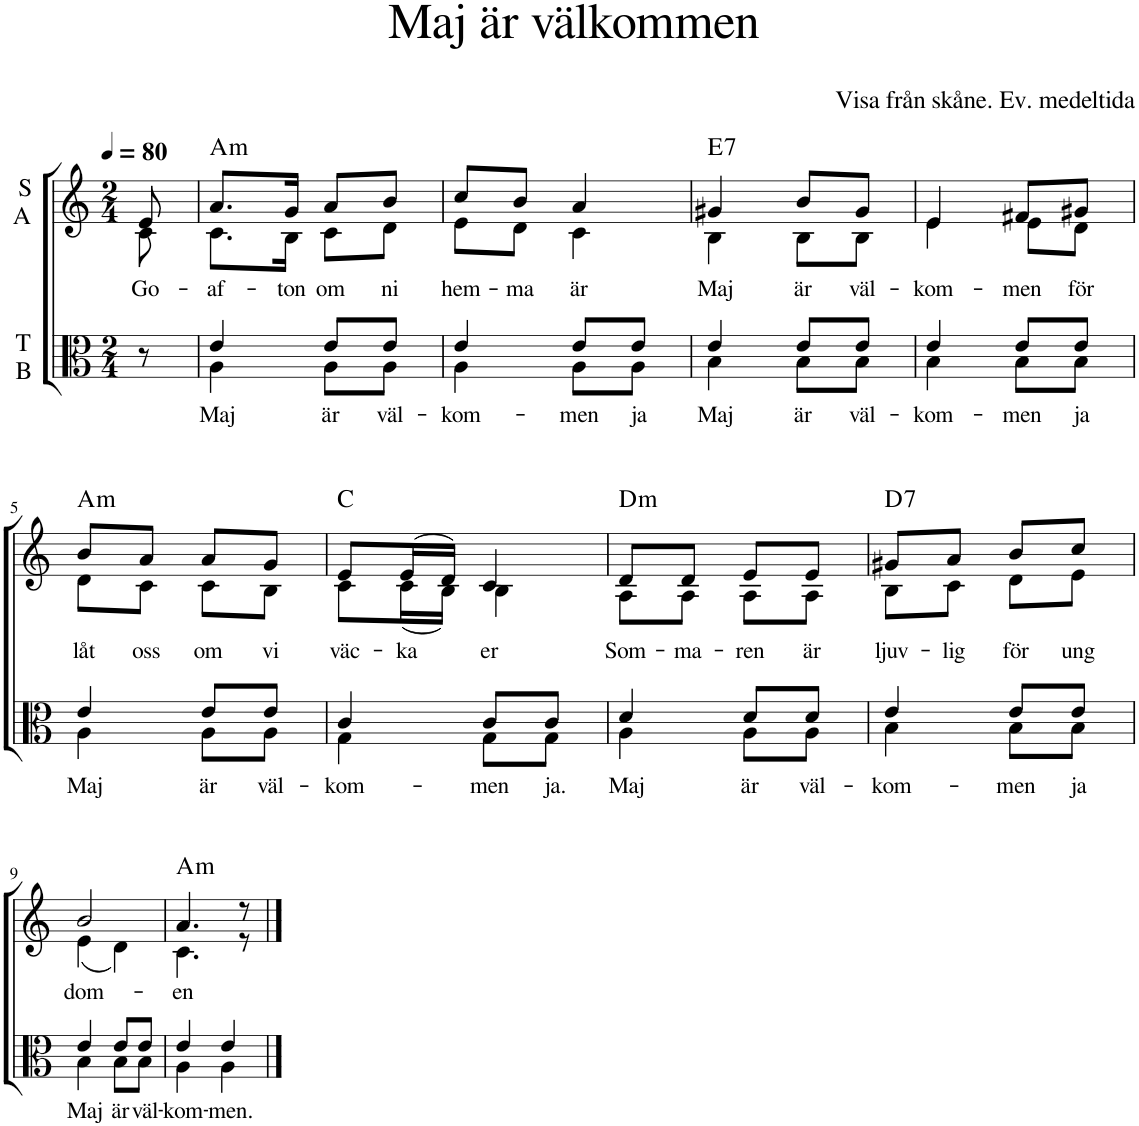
**kern	**text	**kern	**text	**harte
*part2	*part2	*part1	*part1	*part1
*staff2	*staff2	*staff1	*staff1	*
*I"T B	*	*I"S A	*	*
*clefC3	*	*clefG2	*	*
*k[]	*	*k[]	*	*
*M2/4	*	*M2/4	*	*
*MM80	*	*MM80	*	*
=	=	=	=	=
!	!	!	!LO:LY:b	!
*	*	*^	*	*
8r	.	8e/	8c\	Go-	.
=1	=1	=1	=1	=1	=1
*^	*	*	*	*	*
!	!	!LO:LY:b	!	!	!LO:LY:b	!LO:H:kt=m
4e/	4A\	Maj	8.a/L	8.c\L	-af-	A:min
!	!	!	!	!	!LO:LY:b	!
.	.	.	16g/Jk	16B\Jk	-ton	.
!	!	!LO:LY:b	!	!	!LO:LY:b	!
8e/L	8A\L	är	8a/L	8c\L	om	.
!	!	!LO:LY:b	!	!	!LO:LY:b	!
8e/J	8A\J	väl-	8b/J	8d\J	ni	.
=2	=2	=2	=2	=2	=2	=2
!	!	!LO:LY:b	!	!	!LO:LY:b	!
4e/	4A\	-kom-	8cc/L	8e\L	hem-	.
!	!	!	!	!	!LO:LY:b	!
.	.	.	8b/J	8d\J	-ma	.
!	!	!LO:LY:b	!	!	!LO:LY:b	!
8e/L	8A\L	-men	4a/	4c\	är	.
!	!	!LO:LY:b	!	!	!	!
8e/J	8A\J	ja	.	.	.	.
=3	=3	=3	=3	=3	=3	=3
!	!	!LO:LY:b	!	!	!LO:LY:b	!LO:H:kt=7
4e/	4B\	Maj	4g#X/	4B\	Maj	E:7
!	!	!LO:LY:b	!	!	!LO:LY:b	!
8e/L	8B\L	är	8b/L	8B\L	är	.
!	!	!LO:LY:b	!	!	!LO:LY:b	!
8e/J	8B\J	väl-	8g#/J	8B\J	väl-	.
=4	=4	=4	=4	=4	=4	=4
!	!	!LO:LY:b	!	!	!LO:LY:b	!
4e/	4B\	-kom-	4e/	4e\	-kom-	.
!	!	!LO:LY:b	!	!	!LO:LY:b	!
8e/L	8B\L	-men	8f#X/L	8e\L	-men	.
!	!	!LO:LY:b	!	!	!LO:LY:b	!
8e/J	8B\J	ja	8g#X/J	8d\J	för	.
!!LO:LB:g=z	!!
=5	=5	=5	=5	=5	=5	=5
!	!	!LO:LY:b	!	!	!LO:LY:b	!LO:H:kt=m
4e/	4A\	Maj	8b/L	8d\L	låt	A:min
!	!	!	!	!	!LO:LY:b	!
.	.	.	8a/J	8c\J	oss	.
!	!	!LO:LY:b	!	!	!LO:LY:b	!
8e/L	8A\L	är	8a/L	8c\L	om	.
!	!	!LO:LY:b	!	!	!LO:LY:b	!
8e/J	8A\J	väl-	8g/J	8B\J	vi	.
=6	=6	=6	=6	=6	=6	=6
!	!	!LO:LY:b	!	!	!LO:LY:b	!
4c/	4G\	-kom-	8e/L	8c\L	väc-	C:maj
!	!	!	!	!	!LO:LY:b	!
.	.	.	(16e/L	(16c\L	-ka	.
.	.	.	16d/JJ)	16B\JJ)	.	.
!	!	!LO:LY:b	!	!	!LO:LY:b	!
8c/L	8G\L	-men	4c/	4B\	er	.
!	!	!LO:LY:b	!	!	!	!
8c/J	8G\J	ja.	.	.	.	.
=7	=7	=7	=7	=7	=7	=7
!	!	!LO:LY:b	!	!	!LO:LY:b	!LO:H:kt=m
4d/	4A\	Maj	8d/L	8A\L	Som-	D:min
!	!	!	!	!	!LO:LY:b	!
.	.	.	8d/J	8A\J	-ma-	.
!	!	!LO:LY:b	!	!	!LO:LY:b	!
8d/L	8A\L	är	8e/L	8A\L	-ren	.
!	!	!LO:LY:b	!	!	!LO:LY:b	!
8d/J	8A\J	väl-	8e/J	8A\J	är	.
=8	=8	=8	=8	=8	=8	=8
!	!	!LO:LY:b	!	!	!LO:LY:b	!LO:H:kt=7
4e/	4B\	-kom-	8g#X/L	8B\L	ljuv-	D:7
!	!	!	!	!	!LO:LY:b	!
.	.	.	8a/J	8c\J	-lig	.
!	!	!LO:LY:b	!	!	!LO:LY:b	!
8e/L	8B\L	-men	8b/L	8d\L	för	.
!	!	!LO:LY:b	!	!	!LO:LY:b	!
8e/J	8B\J	ja	8cc/J	8e\J	ung	.
!!LO:LB:g=z	!!
=9	=9	=9	=9	=9	=9	=9
!	!	!LO:LY:b	!	!	!LO:LY:b	!
4e/	4B\	Maj	2b/	(4e\	dom-	.
!	!	!LO:LY:b	!	!	!	!
8e/L	8B\L	är	.	4d\)	.	.
!	!	!LO:LY:b	!	!	!	!
8e/J	8B\J	väl-	.	.	.	.
=10	=10	=10	=10	=10	=10	=10
!	!	!LO:LY:b	!	!	!LO:LY:b	!LO:H:kt=m
4e/	4A\	-kom-	4.a/	4.c\	-en	A:min
!	!	!LO:LY:b	!	!	!	!
4e/	4A\	-men.	.	.	.	.
.	.	.	8r	8r	.	.
*v	*v	*	*	*	*	*
*	*	*v	*v	*	*
==	==	==	==	==
*-	*-	*-	*-	*-
